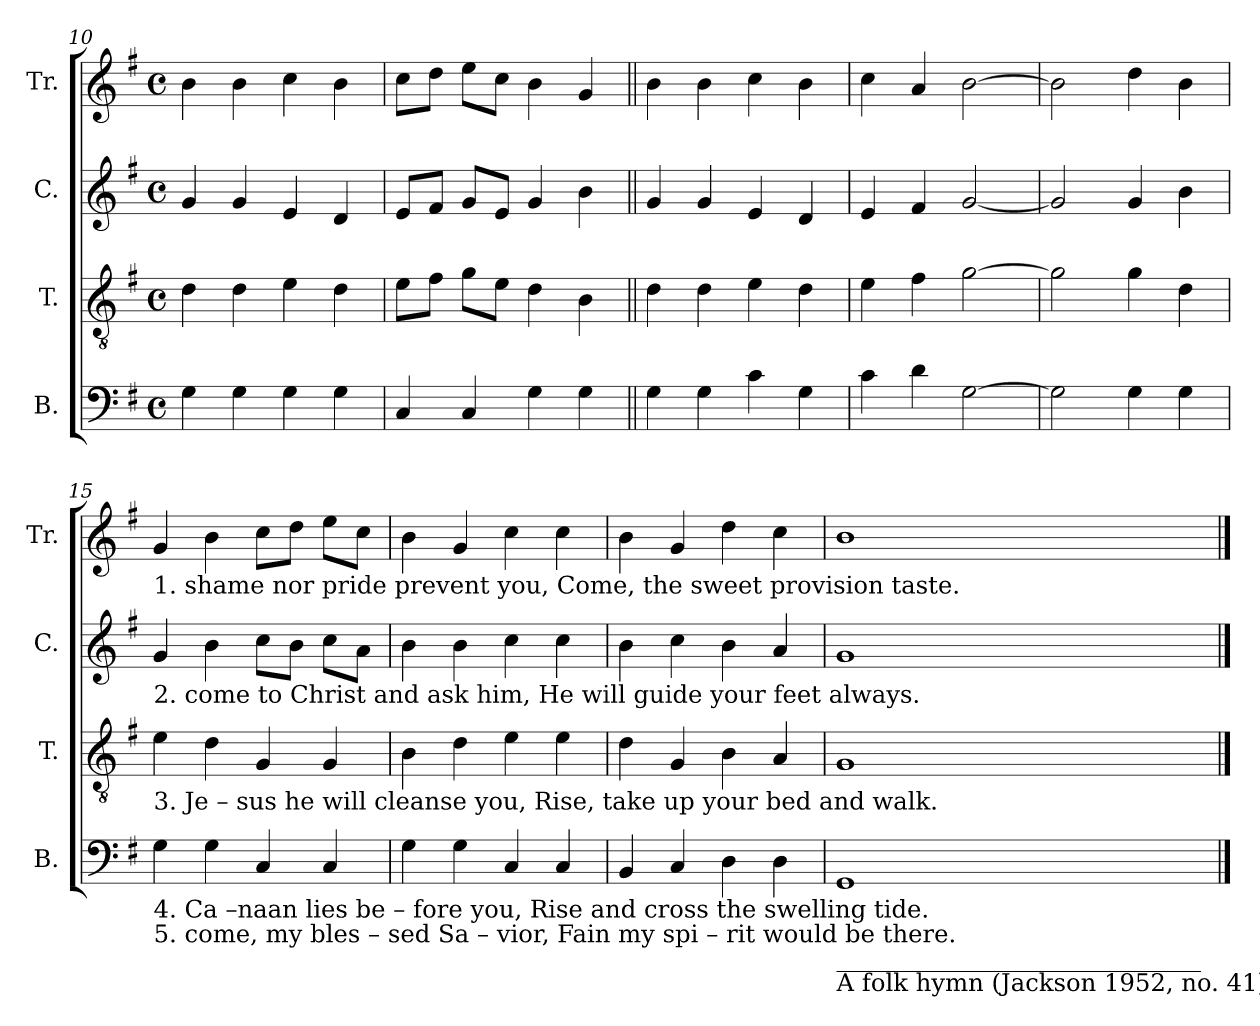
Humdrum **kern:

**kern	**kern	**kern	**kern
*part4	*part3	*part2	*part1
*staff4	*staff3	*staff2	*staff1
*I"B.	*I"T.	*I"C.	*I"Tr.
*I'B.	*I'T.	*I'C.	*I'Tr.
*clefF4	*clefGv2	*clefG2	*clefG2
*k[f#]	*k[f#]	*k[f#]	*k[f#]
*M4/4	*M4/4	*M4/4	*M4/4
*met(c)	*met(c)	*met(c)	*met(c)
=10	=10	=10	=10
4G\	4d\	4g/	4b\
4G\	4d\	4g/	4b\
4G\	4e\	4e/	4cc\
4G\	4d\	4d/	4b\
=11	=11	=11	=11
4C/	8e\L	8e/L	8cc\L
.	8f#\J	8f#/J	8dd\J
4C/	8g\L	8g/L	8ee\L
.	8e\J	8e/J	8cc\J
4G\	4d\	4g/	4b\
4G\	4B\	4b\	4g/
=12||	=12||	=12||	=12||
4G\	4d\	4g/	4b\
4G\	4d\	4g/	4b\
4c\	4e\	4e/	4cc\
4G\	4d\	4d/	4b\
=13	=13	=13	=13
4c\	4e\	4e/	4cc\
4d\	4f#\	4f#/	4a/
[2G\	[2g\	[2g/	[2b\
=14	=14	=14	=14
2G\]	2g\]	2g/]	2b\]
4G\	4g\	4g/	4dd\
4G\	4d\	4b\	4b\
!!LO:LB:g=z
=15	=15	=15	=15
!	!	!	!LO:TX:b:t=1. shame   nor   pride   prevent  you,  Come,  the  sweet  provision  taste.
!	!	!LO:TX:b:t=2. come    to     Christ  and  ask  him,   He   will   guide  your  feet  always.	!
!	!LO:TX:b:t=3. Je  –  sus     he   will   cleanse  you,  Rise,  take  up  your   bed  and  walk.	!	!
!LO:TX:b:t=4. Ca –naan   lies    be  – fore     you,   Rise   and   cross   the  swelling   tide.	!	!	!
!LO:TX:b:t=5. come,  my  bles – sed     Sa – vior,  Fain  my  spi – rit   would  be  there.	!	!	!
4G\	4e\	4g/	4g/
4G\	4d\	4b\	4b\
4C/	4G/	8cc\L	8cc\L
.	.	8b\J	8dd\J
4C/	4G/	8cc\L	8ee\L
.	.	8a\J	8cc\J
=16	=16	=16	=16
4G\	4B\	4b\	4b\
4G\	4d\	4b\	4g/
4C/	4e\	4cc\	4cc\
4C/	4e\	4cc\	4cc\
=17	=17	=17	=17
4BB/	4d\	4b\	4b\
4C/	4G/	4cc\	4g/
4D\	4B\	4b\	4dd\
4D\	4A/	4a/	4cc\
=18	=18	=18	=18
!LO:TX:b:t=______________________________	!	!	!
!LO:TX:b:t=A folk hymn (Jackson 1952, no. 41).	!	!	!
1GG	1G	1g	1b
==	==	==	==
*-	*-	*-	*-
